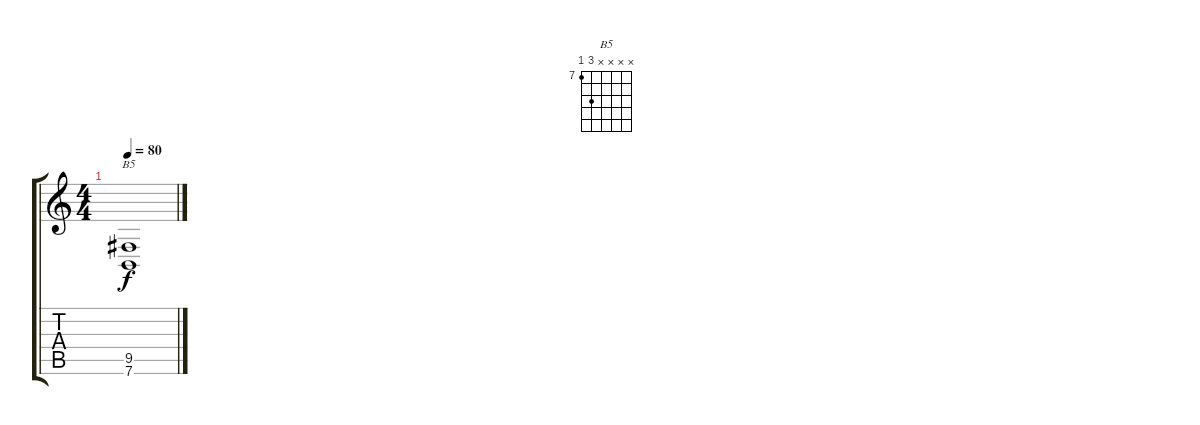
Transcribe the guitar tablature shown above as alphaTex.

\track "" {instrument trombone}
\staff {score tabs}
\tuning (E4 B3 G3 D3 A2 E2) {hide}
\chord ("B5" x x x x 9 7) {firstfret 7}
\ts (4 4)
\tempo 80
\clef g2
\ks c
(9.5 7.6).1{ch "B5" dy f}
